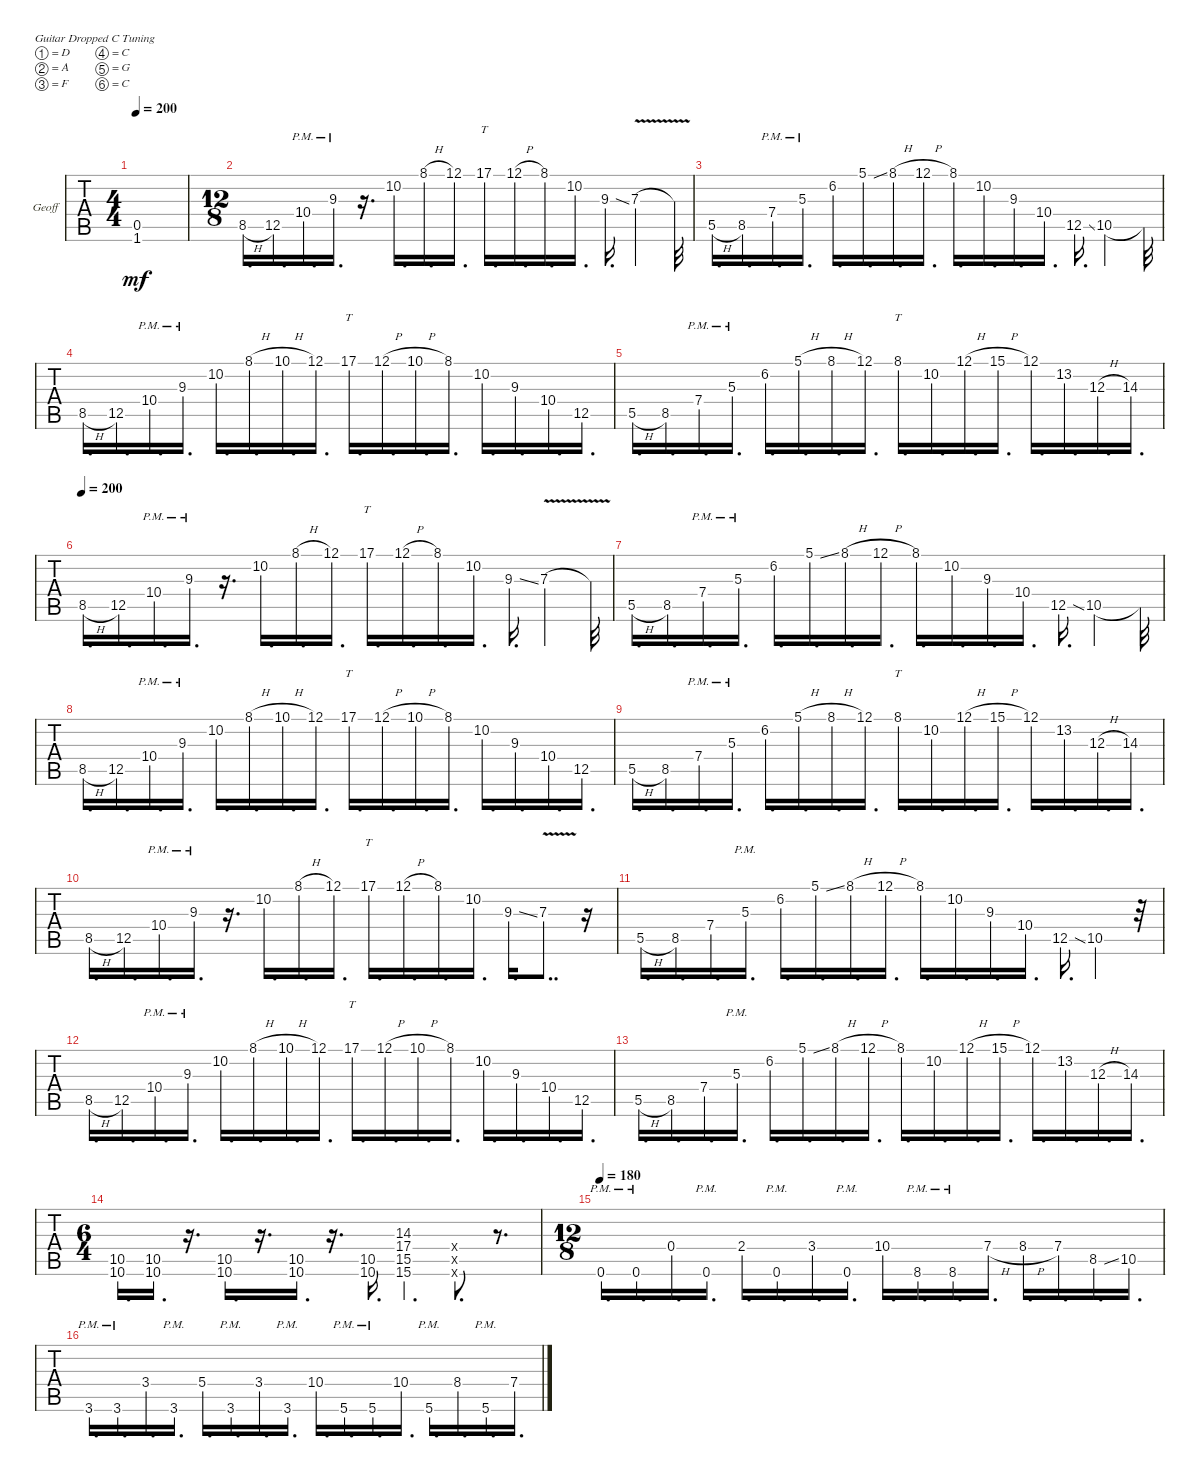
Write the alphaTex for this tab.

\bracketExtendMode groupsimilarinstruments
\firstSystemTrackNameOrientation horizontal
\otherSystemsTrackNameOrientation horizontal
\track ("GeoFuck" "Geoff") {instrument acousticgrandpiano}
\staff {tabs}
\tuning (D4 A3 F3 C3 G2 C2)
\displaytranspose 12
\ts (4 4)
\tempo 200
\clef g2
\ks c
(0.5{t} 1.6{t}).1{dy mf} |
\ts (12 8)
8.5{h}.16{d} 12.5.16{d} 10.4{pm}.16{d} 9.3{pm}.16{d} r.16{d} 10.2.16{d} 8.1{h}.16{d} 12.1.16{d} 17.1.16{tt d} 12.1{h}.16{d} 8.1.16{d} 10.2.16{d} 9.3{ss}.16{d} 7.3{v}.4 7.3{t}.32 |
5.5{h}.16{d} 8.5.16{d} 7.4{pm}.16{d} 5.3{pm}.16{d} 6.2.16{d} 5.1{ss}.16{d} 8.1{h}.16{d} 12.1{h}.16{d} 8.1.16{d} 10.2.16{d} 9.3.16{d} 10.4.16{d} 12.5{ss}.16{d} 10.5.4 10.5{t}.32 |
8.5{h}.16{d} 12.5.16{d} 10.4{pm}.16{d} 9.3{pm}.16{d} 10.2.16{d} 8.1{h}.16{d} 10.1{h}.16{d} 12.1.16{d} 17.1.16{tt d} 12.1{h}.16{d} 10.1{h}.16{d} 8.1.16{d} 10.2.16{d} 9.3.16{d} 10.4.16{d} 12.5.16{d} |
5.5{h}.16{d} 8.5.16{d} 7.4{pm}.16{d} 5.3{pm}.16{d} 6.2.16{d} 5.1{h}.16{d} 8.1{h}.16{d} 12.1.16{d} 8.1.16{tt d} 10.2.16{d} 12.1{h}.16{d} 15.1{h}.16{d} 12.1.16{d} 13.2.16{d} 12.3{h}.16{d} 14.3.16{d} |
\tempo 200
8.5{h}.16{d} 12.5.16{d} 10.4{pm}.16{d} 9.3{pm}.16{d} r.16{d} 10.2.16{d} 8.1{h}.16{d} 12.1.16{d} 17.1.16{tt d} 12.1{h}.16{d} 8.1.16{d} 10.2.16{d} 9.3{ss}.16{d} 7.3{v}.4 7.3{t}.32 |
5.5{h}.16{d} 8.5.16{d} 7.4{pm}.16{d} 5.3{pm}.16{d} 6.2.16{d} 5.1{ss}.16{d} 8.1{h}.16{d} 12.1{h}.16{d} 8.1.16{d} 10.2.16{d} 9.3.16{d} 10.4.16{d} 12.5{ss}.16{d} 10.5.4 10.5{t}.32 |
8.5{h}.16{d} 12.5.16{d} 10.4{pm}.16{d} 9.3{pm}.16{d} 10.2.16{d} 8.1{h}.16{d} 10.1{h}.16{d} 12.1.16{d} 17.1.16{tt d} 12.1{h}.16{d} 10.1{h}.16{d} 8.1.16{d} 10.2.16{d} 9.3.16{d} 10.4.16{d} 12.5.16{d} |
5.5{h}.16{d} 8.5.16{d} 7.4{pm}.16{d} 5.3{pm}.16{d} 6.2.16{d} 5.1{h}.16{d} 8.1{h}.16{d} 12.1.16{d} 8.1.16{tt d} 10.2.16{d} 12.1{h}.16{d} 15.1{h}.16{d} 12.1.16{d} 13.2.16{d} 12.3{h}.16{d} 14.3.16{d} |
8.5{h}.16{d} 12.5.16{d} 10.4{pm}.16{d} 9.3{pm}.16{d} r.16{d} 10.2.16{d} 8.1{h}.16{d} 12.1.16{d} 17.1.16{tt d} 12.1{h}.16{d} 8.1.16{d} 10.2.16{d} 9.3{ss}.16{d} 7.3{v}.8{dd} r.16 |
5.5{h}.16{d} 8.5.16{d} 7.4.16{d} 5.3{pm}.16{d} 6.2.16{d} 5.1{ss}.16{d} 8.1{h}.16{d} 12.1{h}.16{d} 8.1.16{d} 10.2.16{d} 9.3.16{d} 10.4.16{d} 12.5{ss}.16{d} 10.5.4 r.32 |
8.5{h}.16{d} 12.5.16{d} 10.4{pm}.16{d} 9.3{pm}.16{d} 10.2.16{d} 8.1{h}.16{d} 10.1{h}.16{d} 12.1.16{d} 17.1.16{tt d} 12.1{h}.16{d} 10.1{h}.16{d} 8.1.16{d} 10.2.16{d} 9.3.16{d} 10.4.16{d} 12.5.16{d} |
5.5{h}.16{d} 8.5.16{d} 7.4.16{d} 5.3{pm}.16{d} 6.2.16{d} 5.1{ss}.16{d} 8.1{h}.16{d} 12.1{h}.16{d} 8.1.16{d} 10.2.16{d} 12.1{h}.16{d} 15.1{h}.16{d} 12.1.16{d} 13.2.16{d} 12.3{h}.16{d} 14.3.16{d} |
\ts (6 4)
(10.6 10.5).16{d} (10.5 10.6).16{d} r.16{d} (10.6 10.5).16{d} r.16{d} (10.6 10.5).16{d} r.16{d} (10.6 10.5).16{d} (15.6 15.5 17.4 14.3).4{d} (0.6{x} 0.5{x} 0.4{x}).8{d} r.8{d} |
\ts (12 8)
\tempo 180
0.6{pm}.16{d} 0.6{pm}.16{d} 0.4.16{d} 0.6{pm}.16{d} 2.4.16{d} 0.6{pm}.16{d} 3.4.16{d} 0.6{pm}.16{d} 10.4.16{d} 8.6{pm}.16{d} 8.6{pm}.16{d} 7.4{h}.16{d} 8.4{h}.16{d} 7.4.16{d} 8.5{ss}.16{d} 10.5.16{d} |
3.6{pm}.16{d} 3.6{pm}.16{d} 3.4.16{d} 3.6{pm}.16{d} 5.4.16{d} 3.6{pm}.16{d} 3.4.16{d} 3.6{pm}.16{d} 10.4.16{d} 5.6{pm}.16{d} 5.6{pm}.16{d} 10.4.16{d} 5.6{pm}.16{d} 8.4.16{d} 5.6{pm}.16{d} 7.4.16{d}
